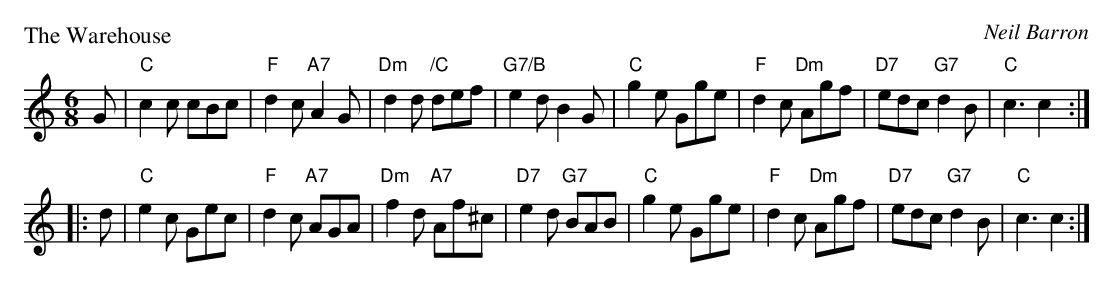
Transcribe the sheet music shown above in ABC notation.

X:1
P: The Warehouse
C: Neil Barron
M: 6/8
L: 1/8
K: C
G |\
"C"c2c cBc | "F"d2c "A7"A2G | "Dm"d2d "/C"def | "G7/B"e2d B2G |\
"C"g2e Gge | "F"d2c "Dm"Agf | "D7"edc "G7"d2B | "C"c3 c2 :|
|: d |\
"C"e2c Gec | "F"d2c "A7"AGA | "Dm"f2d "A7"Af^c | "D7"e2d "G7"BAB |\
"C"g2e Gge | "F"d2c "Dm"Agf | "D7"edc "G7"d2B | "C"c3 c2 :|
